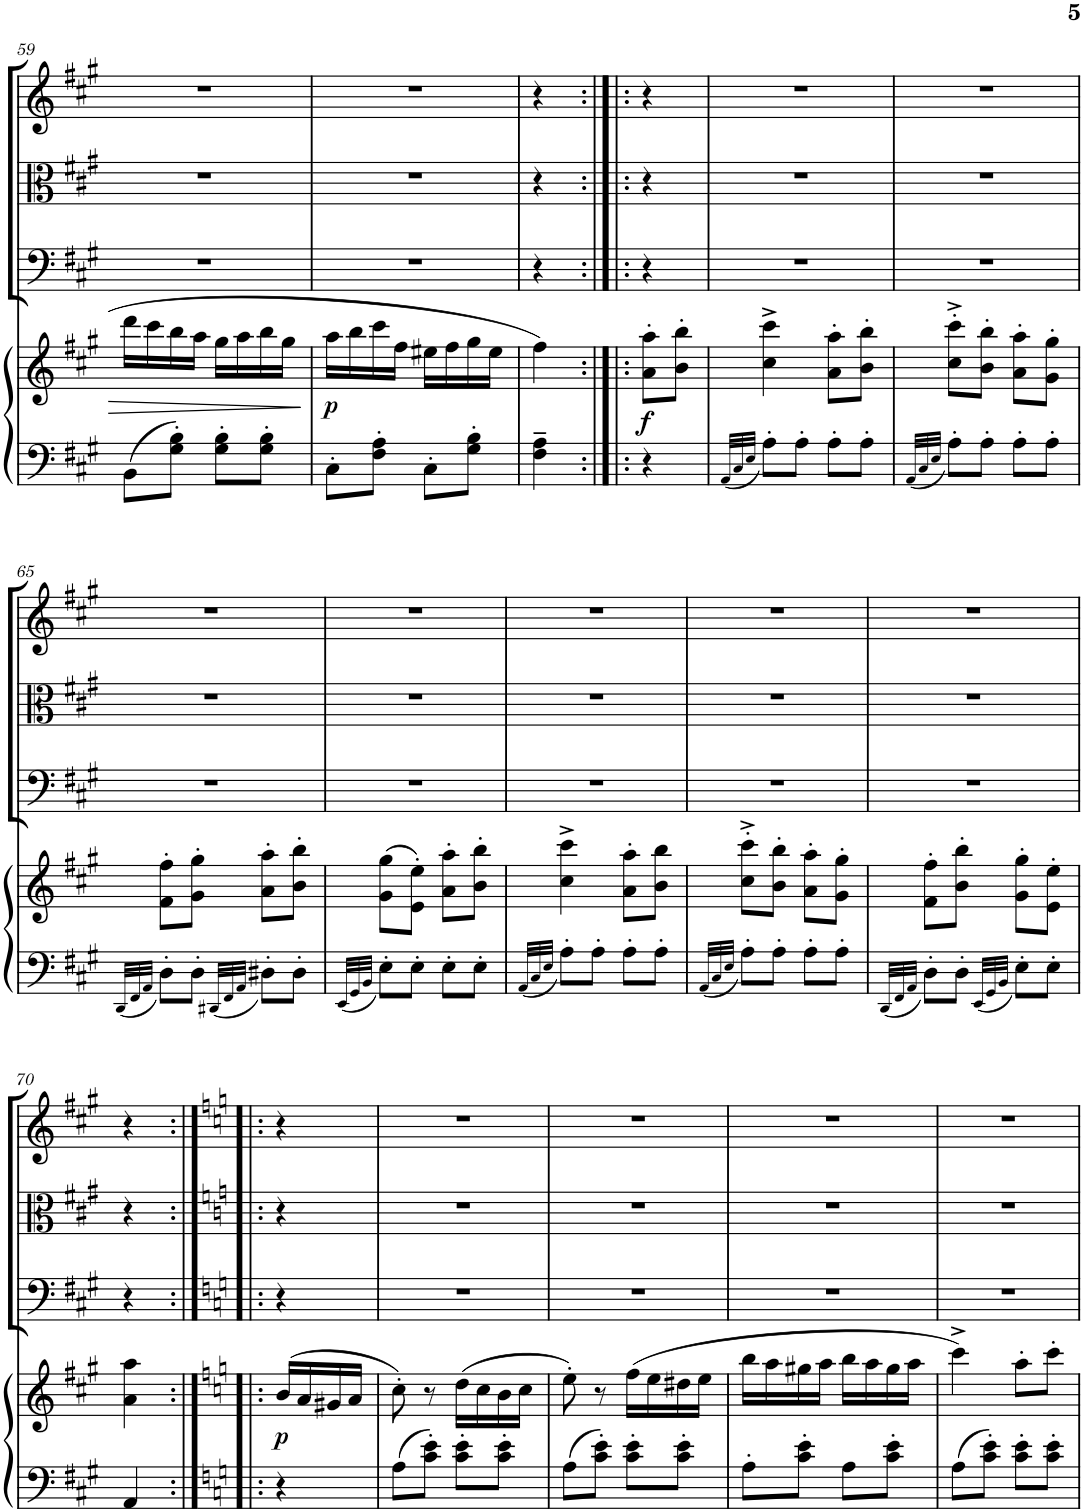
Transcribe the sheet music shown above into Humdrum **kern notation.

**kern	**kern	**dynam	**kern	**kern	**kern
*part4	*part4	*part4	*part3	*part2	*part1
*staff5	*staff4	*staff4/5	*staff3	*staff2	*staff1
*I"Piano	*	*	*I"Violoncello	*I"Viola	*I"Housle
*I'Pno	*	*	*I'Vc	*I'Vla	*
!!LO:PB:g=z
*clefF4	*clefG2	*	*clefF4	*clefC3	*clefG2
*k[f#c#g#]	*k[f#c#g#]	*	*k[f#c#g#]	*k[f#c#g#]	*k[f#c#g#]
*M2/4	*M2/4	*	*M2/4	*M2/4	*M2/4
=59	=59	=59	=59	=59	=59
8BB\L	16ddd\LL	.	2r	2r	2r
.	16ccc#\	.	.	.	.
8G#\' 8B\'J	16bb\	.	.	.	.
.	16aa\JJ	.	.	.	.
8G#\' 8B\'L	16gg#\LL	.	.	.	.
.	16aa\	.	.	.	.
8G#\' 8B\'J	16bb\	.	.	.	.
.	16gg#\JJ	.	.	.	.
=60	=60	=60	=60	=60	=60
!	!	!LO:DY:b	!	!	!
8C#'\L	16aa\LL	p	2r	2r	2r
.	16bb\	.	.	.	.
8F#\' 8A\'J	16ccc#\	.	.	.	.
.	16ff#\JJ	.	.	.	.
8C#'\L	16ee#X\LL	.	.	.	.
.	16ff#\	.	.	.	.
8G#\' 8B\'J	16gg#\	.	.	.	.
.	16ee#\JJ	.	.	.	.
=61	=61	=61	=61	=61	=61
4F#\~ 4A\~	4ff#\	.	4r	4r	4r
=62:|!|:	=62:|!|:	=62:|!|:	=62:|!|:	=62:|!|:	=62:|!|:
!	!	!LO:DY:b	!	!	!
4r	8a\' 8aa\'L	f	4r	4r	4r
.	8b\' 8bb\'J	.	.	.	.
=63	=63	=63	=63	=63	=63
32qAA/LLL	.	.	.	.	.
32qC#/	.	.	.	.	.
32qE/JJJ	.	.	.	.	.
8A'\L	4cc#\^ 4ccc#\^	.	2r	2r	2r
8A'\J	.	.	.	.	.
8A'\L	8a\' 8aa\'L	.	.	.	.
8A'\J	8b\' 8bb\'J	.	.	.	.
=64	=64	=64	=64	=64	=64
32qAA/LLL	.	.	.	.	.
32qC#/	.	.	.	.	.
32qE/JJJ	.	.	.	.	.
8A'\L	8cc#\'^ 8ccc#\'^L	.	2r	2r	2r
8A'\J	8b\' 8bb\'J	.	.	.	.
8A'\L	8a\' 8aa\'L	.	.	.	.
8A'\J	8g#\' 8gg#\'J	.	.	.	.
!!LO:LB:g=z
=65	=65	=65	=65	=65	=65
32qDD/LLL	.	.	.	.	.
32qFF#/	.	.	.	.	.
32qAA/JJJ	.	.	.	.	.
8D'\L	8f#\' 8ff#\'L	.	2r	2r	2r
8D'\J	8g#\' 8gg#\'J	.	.	.	.
32qDD#X/LLL	.	.	.	.	.
32qFF#/	.	.	.	.	.
32qAA/JJJ	.	.	.	.	.
8D#X'\L	8a\' 8aa\'L	.	.	.	.
8D#'\J	8b\' 8bb\'J	.	.	.	.
=66	=66	=66	=66	=66	=66
32qEE/LLL	.	.	.	.	.
32qGG#/	.	.	.	.	.
32qBB/JJJ	.	.	.	.	.
8E'\L	(8g#\ 8gg#\L	.	2r	2r	2r
8E'\J	8e\' 8ee\'J)	.	.	.	.
8E'\L	8a\' 8aa\'L	.	.	.	.
8E'\J	8b\' 8bb\'J	.	.	.	.
=67	=67	=67	=67	=67	=67
32qAA/LLL	.	.	.	.	.
32qC#/	.	.	.	.	.
32qE/JJJ	.	.	.	.	.
8A'\L	4cc#\^ 4ccc#\^	.	2r	2r	2r
8A'\J	.	.	.	.	.
8A'\L	8a\' 8aa\'L	.	.	.	.
8A'\J	8b\ 8bb\J	.	.	.	.
=68	=68	=68	=68	=68	=68
32qAA/LLL	.	.	.	.	.
32qC#/	.	.	.	.	.
32qE/JJJ	.	.	.	.	.
8A'\L	8cc#\'^ 8ccc#\'^L	.	2r	2r	2r
8A'\J	8b\' 8bb\'J	.	.	.	.
8A'\L	8a\' 8aa\'L	.	.	.	.
8A'\J	8g#\' 8gg#\'J	.	.	.	.
=69	=69	=69	=69	=69	=69
32qDD/LLL	.	.	.	.	.
32qFF#/	.	.	.	.	.
32qAA/JJJ	.	.	.	.	.
8D'\L	8f#\' 8ff#\'L	.	2r	2r	2r
8D'\J	8b\' 8bb\'J	.	.	.	.
32qEE/LLL	.	.	.	.	.
32qGG#/	.	.	.	.	.
32qBB/JJJ	.	.	.	.	.
8E'\L	8g#\' 8gg#\'L	.	.	.	.
8E'\J	8e\' 8ee\'J	.	.	.	.
!!LO:LB:g=z
=70	=70	=70	=70	=70	=70
4AA/	4a\ 4aa\	.	4r	4r	4r
=71:|!|:	=71:|!|:	=71:|!|:	=71:|!|:	=71:|!|:	=71:|!|:
*k[]	*k[]	*	*k[]	*k[]	*k[]
!	!	!LO:DY:b	!	!	!
4r	(>16b/LL	p	4r	4r	4r
.	16a/	.	.	.	.
.	16g#X/	.	.	.	.
.	16a/JJ	.	.	.	.
=72	=72	=72	=72	=72	=72
8A\L	8cc'\)	.	2r	2r	2r
8c\' 8e\'J	8r	.	.	.	.
8c\' 8e\'L	(16dd\LL	.	.	.	.
.	16cc\	.	.	.	.
8c\' 8e\'J	16b\	.	.	.	.
.	16cc\JJ	.	.	.	.
=73	=73	=73	=73	=73	=73
8A\L	8ee'\)	.	2r	2r	2r
8c\' 8e\'J	8r	.	.	.	.
8c\' 8e\'L	(16ff\LL	.	.	.	.
.	16ee\	.	.	.	.
8c\' 8e\'J	16dd#X\	.	.	.	.
.	16ee\JJ	.	.	.	.
=74	=74	=74	=74	=74	=74
8A'\L	16bb\LL	.	2r	2r	2r
.	16aa\	.	.	.	.
8c\' 8e\'J	16gg#X\	.	.	.	.
.	16aa\JJ	.	.	.	.
8A\L	16bb\LL	.	.	.	.
.	16aa\	.	.	.	.
8c\' 8e\'J	16gg#\	.	.	.	.
.	16aa\JJ	.	.	.	.
=75	=75	=75	=75	=75	=75
8A\L	4ccc^\)	.	2r	2r	2r
8c\' 8e\'J	.	.	.	.	.
8c\' 8e\'L	8aa'\L	.	.	.	.
8c\' 8e\'J	8ccc'\J	.	.	.	.
=	=	=	=	=	=
*-	*-	*-	*-	*-	*-
